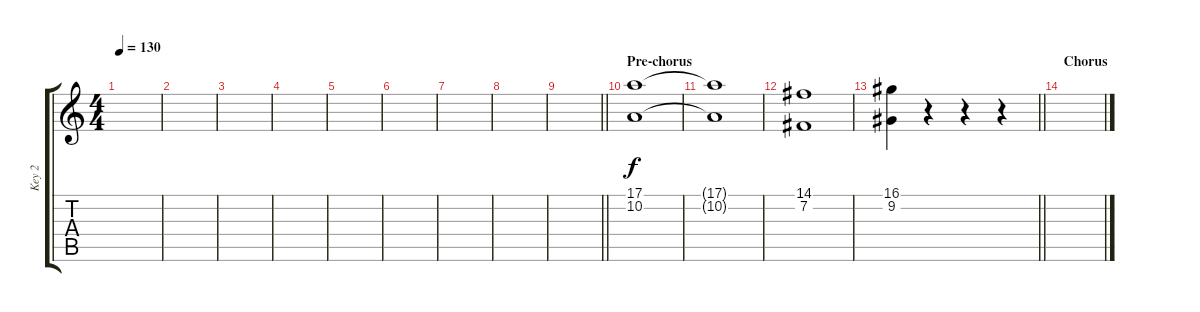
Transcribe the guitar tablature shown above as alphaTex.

\track ("Key 2" "Key 2") {instrument synthstrings2}
\staff {score tabs}
\tuning (E4 B3 G3 D3 A2 E2) {hide}
\ts (4 4)
\tempo 130
\clef g2
\ks c
|
|
|
|
|
|
|
|
\barLineRight lightlight
|
\section ("" "Pre-chorus")
(17.1 10.2).1 |
(17.1{t} 10.2{t}).1 |
(14.1 7.2).1 |
\barLineRight lightlight
(16.1 9.2).4 r.4 r.4 r.4 |
\section ("" "Chorus")
